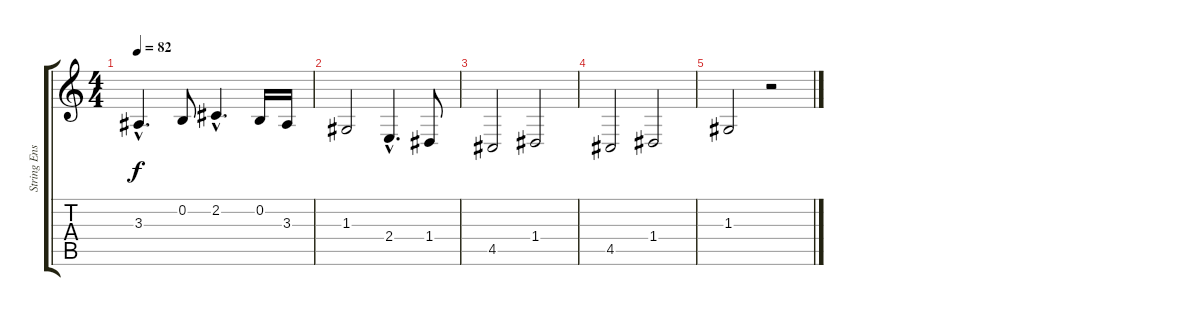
\track ("String Ensemble" "String Ens") {instrument stringensemble2}
\staff {score tabs}
\tuning (E4 B3 G3 D3 A2 E2) {hide}
\ts (4 4)
\tempo 82
\clef g2
\ks c
3.3{hac}.4{d dy f} 0.2.8 2.2{hac}.4{d} 0.2.16 3.3.16 |
1.3.2 2.4{hac}.4{d} 1.4.8 |
4.5.2 1.4.2 |
4.5.2 1.4.2 |
1.3.2 r.2
